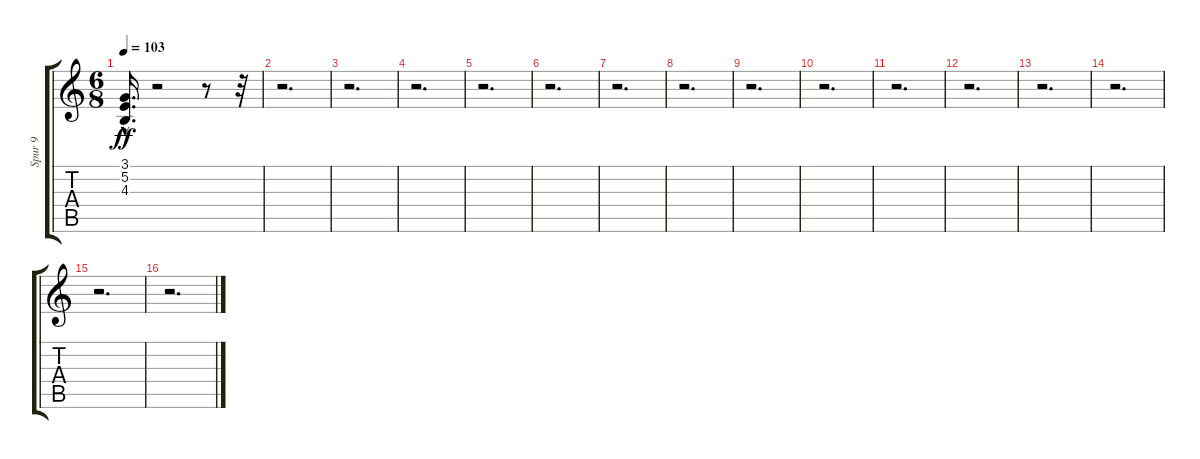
\track ("Spur 9" "Spur 9") {instrument acousticgrandpiano}
\staff {score tabs}
\tuning (E4 B3 G3 D3 A2 E2) {hide}
\ts (6 8)
\tempo 103
\clef g2
\ks c
(3.1{hac} 5.2{hac} 4.3{hac}).16{d dy ff} r.2 r.8 r.32 |
r.2{d} |
r.2{d} |
r.2{d} |
r.2{d} |
r.2{d} |
r.2{d} |
r.2{d} |
r.2{d} |
r.2{d} |
r.2{d} |
r.2{d} |
r.2{d} |
r.2{d} |
r.2{d} |
r.2{d}
